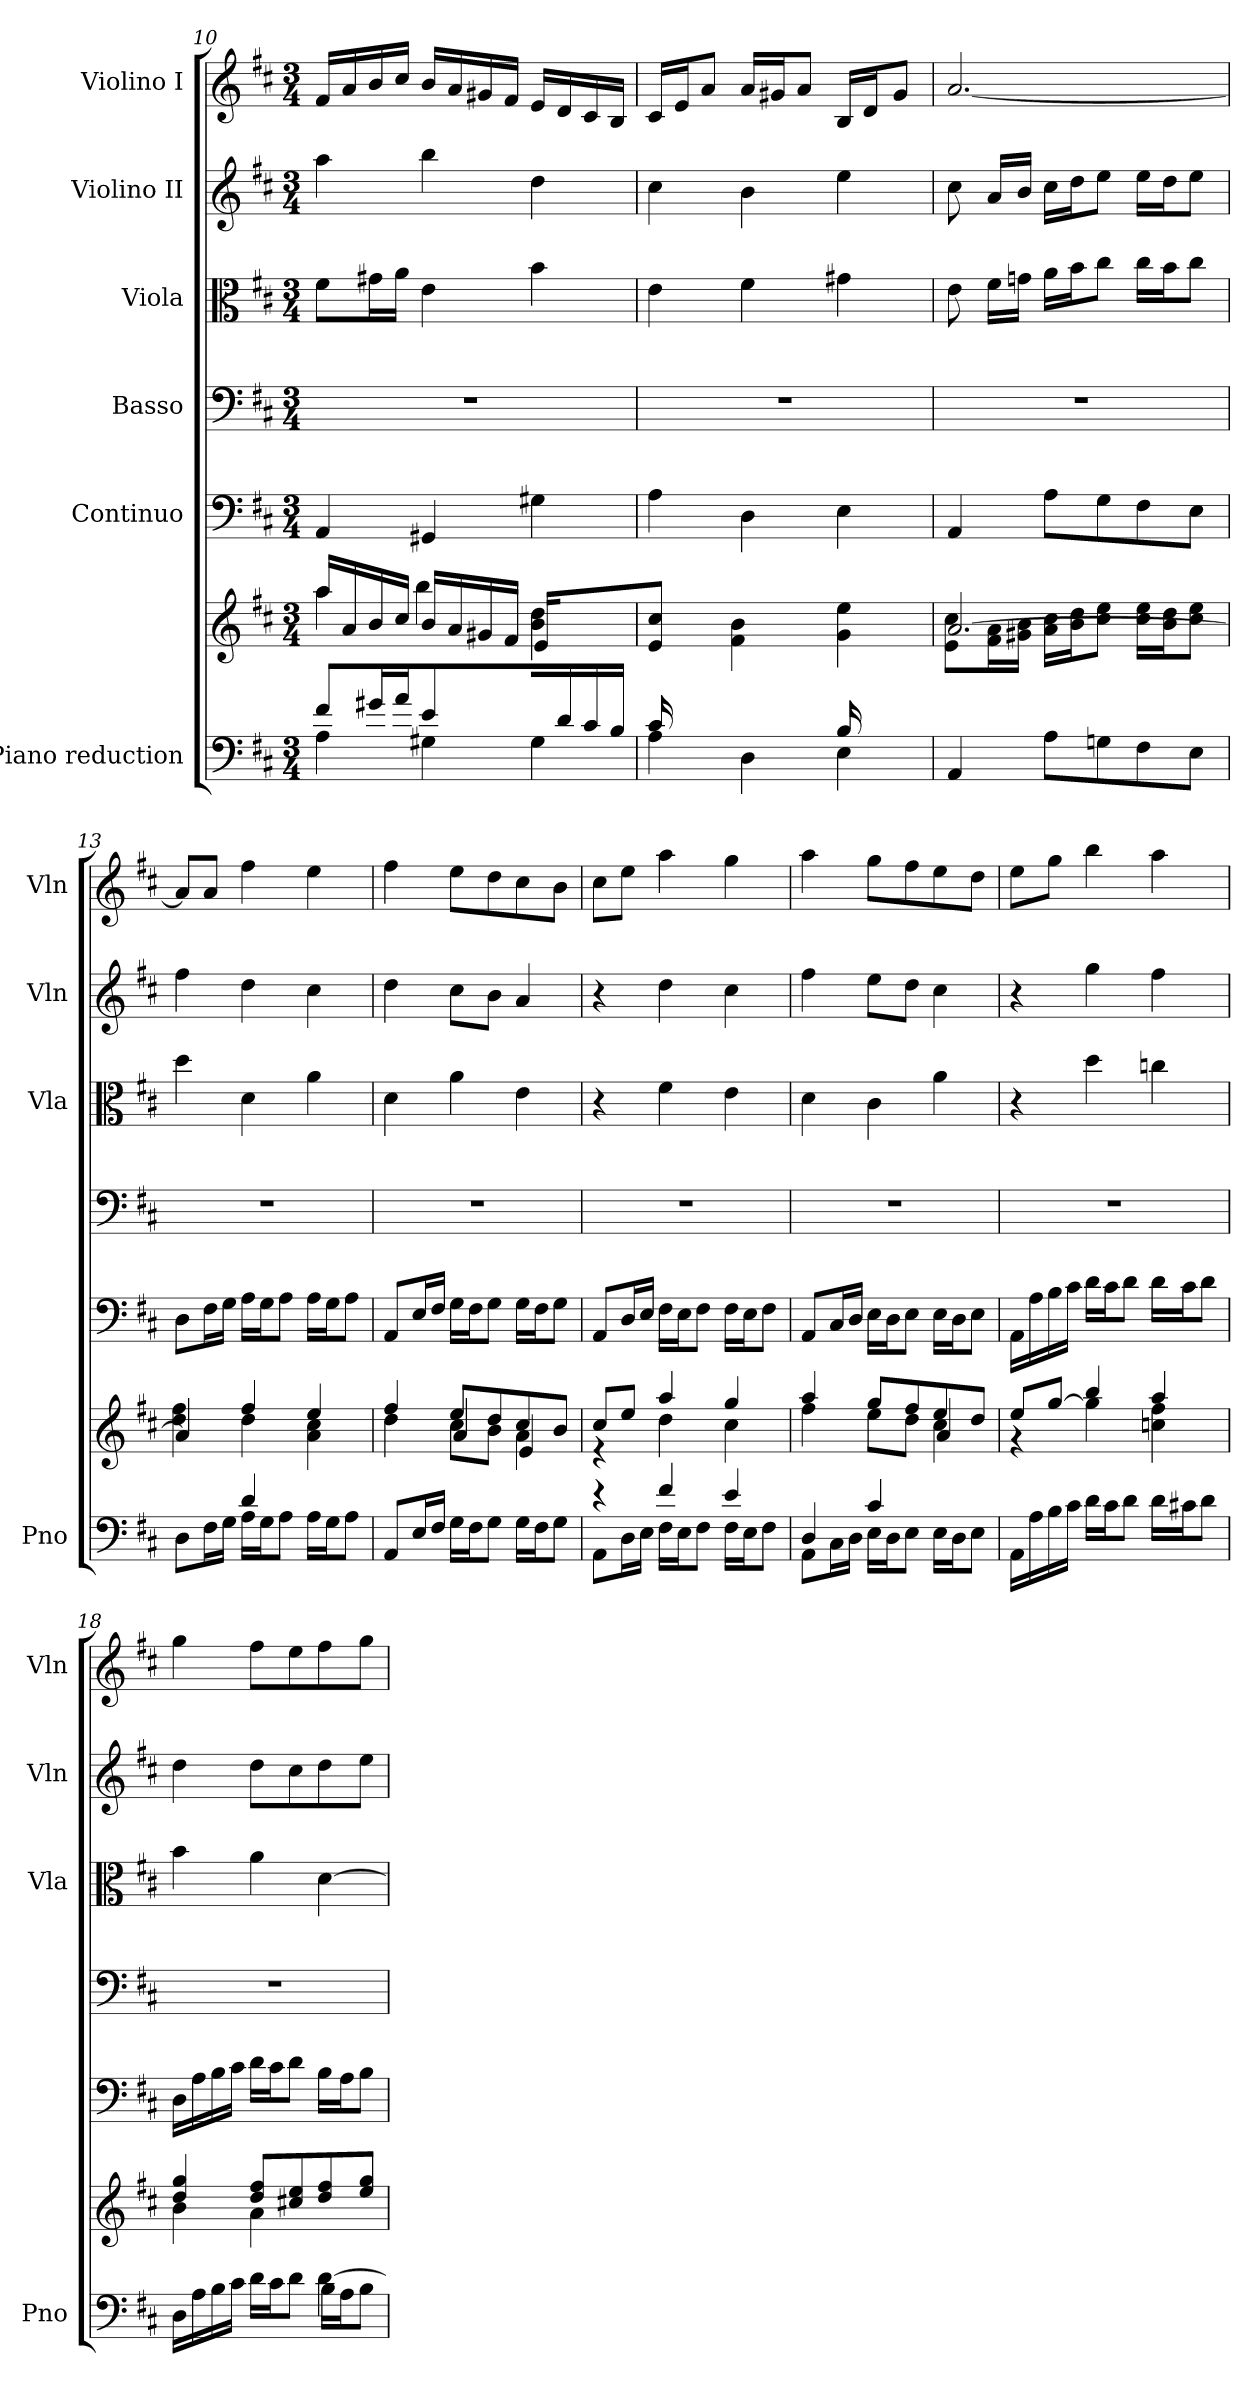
**kern	**kern	**kern	**kern	**kern	**kern	**kern
*part6	*part6	*part5	*part4	*part3	*part2	*part1
*staff7	*staff6	*staff5	*staff4	*staff3	*staff2	*staff1
*I"Piano reduction	*	*I"Continuo	*I"Basso	*I"Viola	*I"Violino II	*I"Violino I
*I'Pno	*	*	*	*I'Vla	*I'Vln	*I'Vln
*clefF4	*clefG2	*clefF4	*clefF4	*clefC3	*clefG2	*clefG2
*k[f#c#]	*k[f#c#]	*k[f#c#]	*k[f#c#]	*k[f#c#]	*k[f#c#]	*k[f#c#]
*M3/4	*M3/4	*M3/4	*M3/4	*M3/4	*M3/4	*M3/4
=10	=10	=10	=10	=10	=10	=10
*^	*^	*	*	*	*	*
*	*	*	*^	*	*	*	*	*
8f#/L	4A\	16aa/LL	4aa\	2ryy	4AA/	2.r	8f#\L	4aa\	16f#/LL
.	.	16a/	.	.	.	.	.	.	16a/
16g#X/L	.	16b/	.	.	.	.	16g#X\L	.	16b/
16a/JJ	.	16cc#/JJ	.	.	.	.	16a\JJ	.	16cc#/JJ
4e/	4G#X\	16b/LL	4bb\	.	4GG#X/	.	4e\	4bb\	16b/LL
.	.	16a/	.	.	.	.	.	.	16a/
.	.	16g#X/	.	.	.	.	.	.	16g#X/
.	.	16f#/JJ	.	.	.	.	.	.	16f#/JJ
16ryy	4G#\	4ryy	4b\ 4dd\	16e/LL	4G#X\	.	4b\	4dd\	16e/LL
16d/	.	.	.	8.ryy	.	.	.	.	16d/
16c#/	.	.	.	.	.	.	.	.	16c#/
16B/JJ	.	.	.	.	.	.	.	.	16B/JJ
*	*	*	*v	*v	*	*	*	*	*
=11	=11	=11	=11	=11	=11	=11	=11	=11
16c#/LL	4A\	16ryy	4e\ 4cc#\	4A\	2.r	4e\	4cc#\	16c#/LL
4..ryy	.	16e/J	.	.	.	.	.	16e/J
.	.	8a/J	.	.	.	.	.	8a/J
.	4D\	16a/LL	4f#\ 4b\	4D\	.	4f#\	4b\	16a/LL
.	.	16g#X/J	.	.	.	.	.	16g#X/J
.	.	8a/J	.	.	.	.	.	8a/J
16B/LL	4E\	16ryy	4g#\ 4ee\	4E\	.	4g#X\	4ee\	16B/LL
8.ryy	.	16d/J	.	.	.	.	.	16d/J
.	.	8g#X/J	.	.	.	.	.	8g#/J
*v	*v	*	*	*	*	*	*	*
!!LO:PB:g=z
=12	=12	=12	=12	=12	=12	=12	=12
4AA/	[2.a/	8e\ 8cc#\L	4AA/	2.r	8e\	8cc#\	[2.a/
.	.	16f#\ 16a\L	.	.	16f#\LL	16a/LL	.
.	.	16g#X\ 16b\JJ	.	.	16gn\JJ	16b/JJ	.
8A\L	.	16a\ 16cc#\LL	8A\L	.	16a\LL	16cc#\LL	.
.	.	16b\ 16dd\J	.	.	16b\J	16dd\J	.
8Gn\	.	8cc#\ 8ee\J	8G\	.	8cc#\J	8ee\J	.
8F#\	.	16cc#\ 16ee\LL	8F#\	.	16cc#\LL	16ee\LL	.
.	.	16b\ 16dd\J	.	.	16b\J	16dd\J	.
8E\J	.	8cc#\ 8ee\J	8E\J	.	8cc#\J	8ee\J	.
=13	=13	=13	=13	=13	=13	=13	=13
*^	*	*	*	*	*	*	*
4ryy	8D\L	4a/]	4dd\ 4ff#\	8D\L	2.r	4dd\	4ff#\	8a/L]
.	16F#\L	.	.	16F#\L	.	.	.	8a/J
.	16G\JJ	.	.	16G\JJ	.	.	.	.
4d/	16A\LL	4ff#/	4dd\	16A\LL	.	4d\	4dd\	4ff#\
.	16G\J	.	.	16G\J	.	.	.	.
.	8A\J	.	.	8A\J	.	.	.	.
4ryy	16A\LL	4ee/	4a\ 4cc#\	16A\LL	.	4a\	4cc#\	4ee\
.	16G\J	.	.	16G\J	.	.	.	.
.	8A\J	.	.	8A\J	.	.	.	.
*v	*v	*	*	*	*	*	*	*
=14	=14	=14	=14	=14	=14	=14	=14
*	*	*^	*	*	*	*	*
8AA/L	4ff#/	4dd\	4ryy	8AA/L	2.r	4d\	4dd\	4ff#\
16E/L	.	.	.	16E/L	.	.	.	.
16F#/JJ	.	.	.	16F#/JJ	.	.	.	.
16G\LL	8ee/L	8cc#\L	4a/	16G\LL	.	4a\	8cc#\L	8ee\L
16F#\J	.	.	.	16F#\J	.	.	.	.
8G\J	8dd/	8b\J	.	8G\J	.	.	8b\J	8dd\
16G\LL	8cc#/	4a\	4e/	16G\LL	.	4e\	4a/	8cc#\
16F#\J	.	.	.	16F#\J	.	.	.	.
8G\J	8b/J	.	.	8G\J	.	.	.	8b\J
*	*	*v	*v	*	*	*	*	*
=15	=15	=15	=15	=15	=15	=15	=15
*^	*	*	*	*	*	*	*
4r	8AA\L	8cc#/L	4r	8AA/L	2.r	4r	4r	8cc#\L
.	16D\L	8ee/J	.	16D/L	.	.	.	8ee\J
.	16E\JJ	.	.	16E/JJ	.	.	.	.
4f#/	16F#\LL	4aa/	4dd\	16F#\LL	.	4f#\	4dd\	4aa\
.	16E\J	.	.	16E\J	.	.	.	.
.	8F#\J	.	.	8F#\J	.	.	.	.
4e/	16F#\LL	4gg/	4cc#\	16F#\LL	.	4e\	4cc#\	4gg\
.	16E\J	.	.	16E\J	.	.	.	.
.	8F#\J	.	.	8F#\J	.	.	.	.
=16	=16	=16	=16	=16	=16	=16	=16	=16
*	*	*	*^	*	*	*	*	*
4D/	8AA\L	4aa/	4ff#\	2ryy	8AA/L	2.r	4d\	4ff#\	4aa\
.	16C#\L	.	.	.	16C#/L	.	.	.	.
.	16D\JJ	.	.	.	16D/JJ	.	.	.	.
4c#/	16E\LL	8gg/L	8ee\L	.	16E\LL	.	4c#\	8ee\L	8gg\L
.	16D\J	.	.	.	16D\J	.	.	.	.
.	8E\J	8ff#/	8dd\J	.	8E\J	.	.	8dd\J	8ff#\
4ryy	16E\LL	8ee/	4cc#\	4a/	16E\LL	.	4a\	4cc#\	8ee\
.	16D\J	.	.	.	16D\J	.	.	.	.
.	8E\J	8dd/J	.	.	8E\J	.	.	.	8dd\J
*v	*v	*	*	*	*	*	*	*	*
*	*	*v	*v	*	*	*	*	*
=17	=17	=17	=17	=17	=17	=17	=17
16AA\LL	8ee/L	4r	16AA\LL	2.r	4r	4r	8ee\L
16A\	.	.	16A\	.	.	.	.
16B\	[<8gg/J	.	16B\	.	.	.	8gg\J
16c#\JJ	.	.	16c#\JJ	.	.	.	.
16d\LL	4bb/	4gg\]	16d\LL	.	4dd\	4gg\	4bb\
16c#\J	.	.	16c#\J	.	.	.	.
8d\J	.	.	8d\J	.	.	.	.
16d\LL	4aa/	4ccn\ 4ff#\	16d\LL	.	4ccn\	4ff#\	4aa\
16c#X\J	.	.	16c#\J	.	.	.	.
8d\J	.	.	8d\J	.	.	.	.
!!LO:LB:g=z
=18	=18	=18	=18	=18	=18	=18	=18
*^	*	*	*	*	*	*	*
2ryy	16D\LL	4dd/ 4gg/	4b\	16D\LL	2.r	4b\	4dd\	4gg\
.	16A\	.	.	16A\	.	.	.	.
.	16B\	.	.	16B\	.	.	.	.
.	16c#\JJ	.	.	16c#\JJ	.	.	.	.
.	16d\LL	8dd/ 8ff#/L	4a\	16d\LL	.	4a\	8dd\L	8ff#\L
.	16c#\J	.	.	16c#\J	.	.	.	.
.	8d\J	8cc#X/ 8ee/	.	8d\J	.	.	8cc#\	8ee\
[4d\	16B\LL	8dd/ 8ff#/	4ryy	16B\LL	.	[4d\	8dd\	8ff#\
.	16A\J	.	.	16A\J	.	.	.	.
.	8B\J	8ee/ 8gg/J	.	8B\J	.	.	8ee\J	8gg\J
*v	*v	*	*	*	*	*	*	*
*	*v	*v	*	*	*	*	*
=	=	=	=	=	=	=
*-	*-	*-	*-	*-	*-	*-
